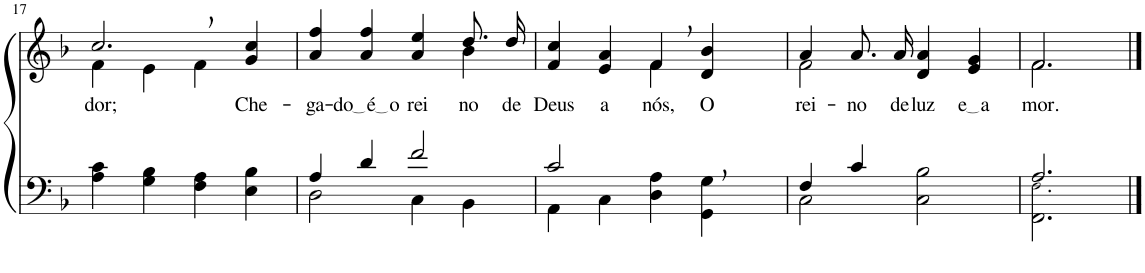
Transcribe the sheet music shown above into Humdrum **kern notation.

**kern	**kern	**text
*part2	*part1	*part1
*staff2	*staff1	*staff1
*I"Parte III e IV	*I"Parte I e II	*
!!LO:PB:g=z
*clefF4	*clefG2	*
*Trd1c2	*Trd1c2	*
*k[b-]	*k[b-]	*
*M4/4	*M4/4	*
=17	=17	=17
*	*^	*
!	!	!	!LO:LY:b
4A\ 4c\	2.cc,/	4f\	-dor;
4G\ 4B-\	.	4e\	.
4F\ 4A\	.	4f\	.
!	!	!	!LO:LY:b
4E\ 4B-\	4g/ 4cc/	4ryy	-Che-
=18	=18	=18	=18
*^	*	*	*
!	!	!	!	!LO:LY:b
4A/	2D\	4a/ 4ff/	2.ryy	-ga-
!	!	!	!	!LO:LY:b
4d/	.	4a/ 4ff/	.	do é o
!	!	!	!	!LO:LY:b
2f/	4C\	4a/ 4ee/	.	rei-
!	!	!	!	!LO:LY:b
.	4BB-\	8.dd/L	4b-\	-no
!	!	!	!	!LO:LY:b
.	.	16dd/Jk	.	de
=19	=19	=19	=19	=19
!	!	!	!	!LO:LY:b
2c/	4AA\	4f/ 4cc/	2ryy	Deus
!	!	!	!	!LO:LY:b
.	4C\	4e/ 4a/	.	a
!	!	!	!	!LO:LY:b
2ryy	4D\ 4A\	4f,/	4f\	nós,
!	!	!	!	!LO:LY:b
.	4GG\ 4G\	4d/ 4b-/	4ryy	O
=20	=20	=20	=20	=20
!	!	!	!	!LO:LY:b
4F/	2C\	4a/	2f\	rei-
!	!	!	!	!LO:LY:b
4c/	.	8.a/L	.	-no
!	!	!	!	!LO:LY:b
.	.	16a/Jk	.	de
!	!	!	!	!LO:LY:b
2ryy	2C\ 2B-\	4d/ 4a/	2ryy	luz
!	!	!	!	!LO:LY:b
.	.	4e/ 4g/	.	e a
=21	=21	=21	=21	=21
!	!	!	!	!LO:LY:b
2.A/	2.FF\ 2.F!\	2.f/	2.f\	mor.
*v	*v	*	*	*
*	*v	*v	*
==	==	==
*-	*-	*-
